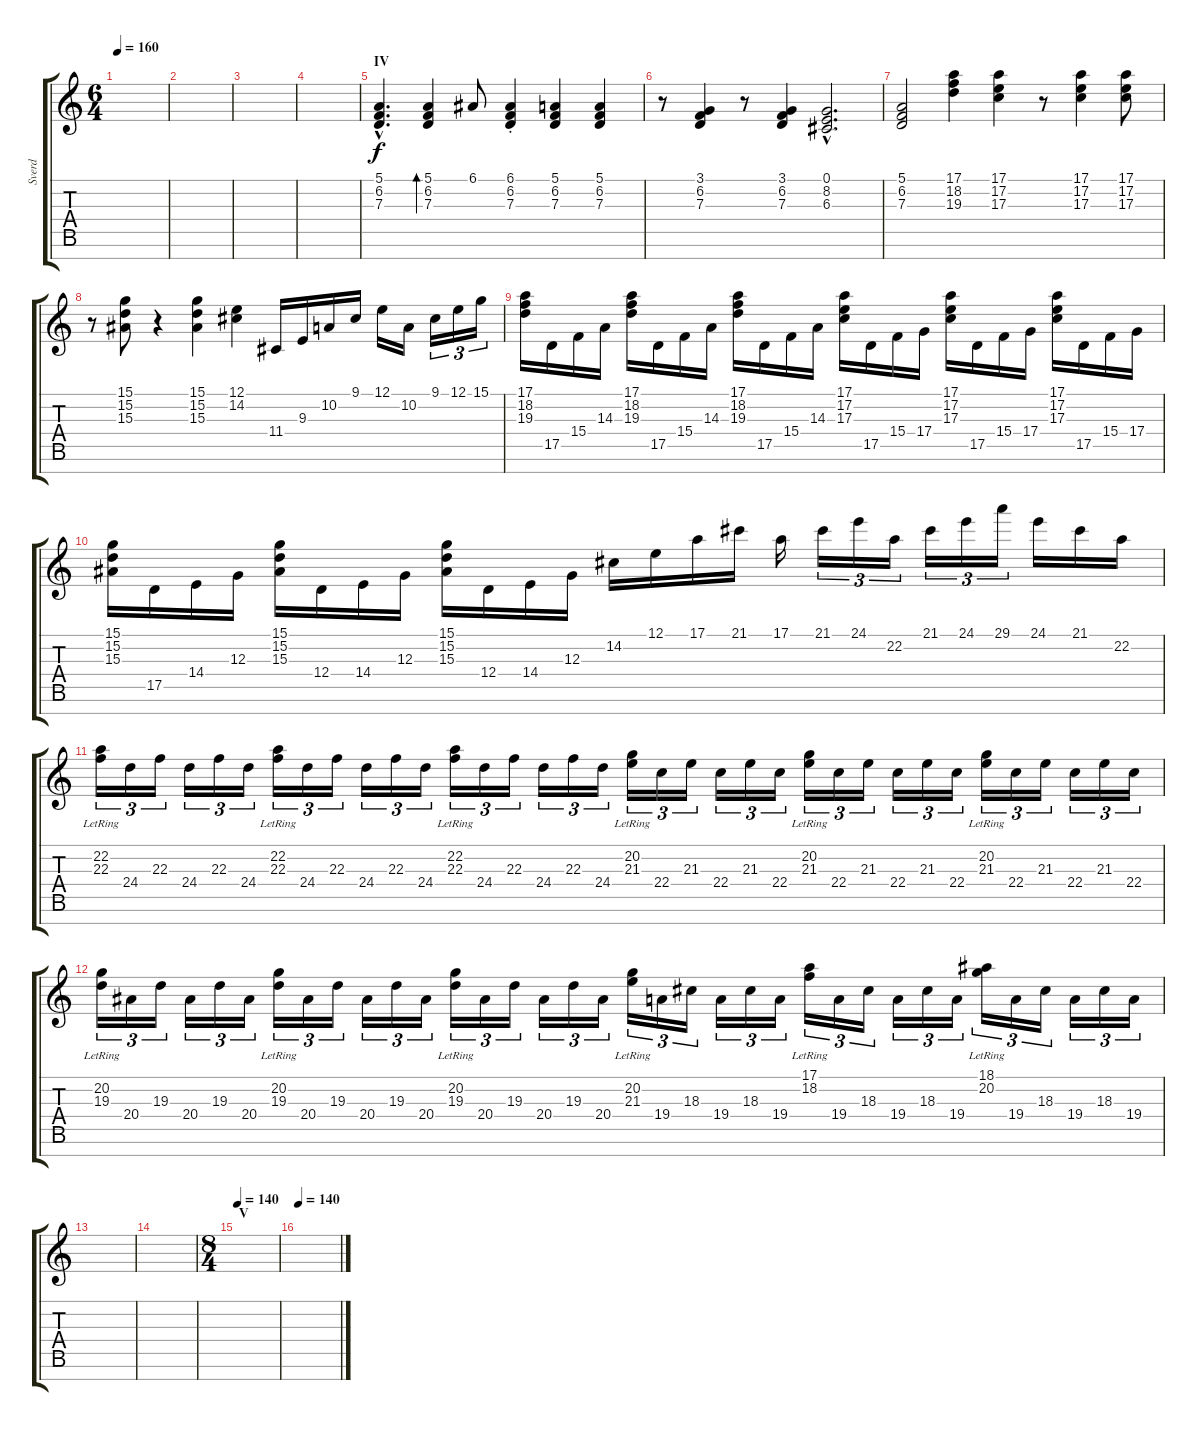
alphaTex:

\track ("Sverd" "Sverd") {instrument electricgrandpiano}
\staff {score tabs}
\tuning (E4 B3 G3 D3 A2 E2 B1) {hide}
\ts (6 4)
\tempo 160
\clef g2
\ks c
|
|
|
|
\section ("" "IV")
(5.1{hac} 6.2{hac} 7.3{hac}).4{d} (5.1 6.2 7.3).4{bd 480} 6.1.8 (6.1{st} 6.2{st} 7.3{st}).4 (5.1 6.2 7.3).4 (5.1 6.2 7.3).4 |
r.8 (3.1 6.2 7.3).4 r.8 (3.1 6.2 7.3).4 (0.1{hac} 8.2{hac} 6.3{hac}).2{d} |
(5.1 6.2 7.3).2 (17.1 18.2 19.3).4 (17.1 17.2 17.3).4 r.8 (17.1 17.2 17.3).4 (17.1 17.2 17.3).8 |
r.8 (15.1 15.2 15.3).8 r.4 (15.1 15.2 15.3).4 (12.1 14.2).4 11.4.16 9.3.16 10.2.16 9.1.16 12.1.16 10.2.16 9.1.16{tu (3 2)} 12.1.16{tu (3 2)} 15.1.16{tu (3 2)} |
(17.1 18.2 19.3).16 17.5.16 15.4.16 14.3.16 (17.1 18.2 19.3).16 17.5.16 15.4.16 14.3.16 (17.1 18.2 19.3).16 17.5.16 15.4.16 14.3.16 (17.1 17.2 17.3).16 17.5.16 15.4.16 17.4.16 (17.1 17.2 17.3).16 17.5.16 15.4.16 17.4.16 (17.1 17.2 17.3).16 17.5.16 15.4.16 17.4.16 |
(15.1 15.2 15.3).16 17.5.16 14.4.16 12.3.16 (15.1 15.2 15.3).16 12.4.16 14.4.16 12.3.16 (15.1 15.2 15.3).16 12.4.16 14.4.16 12.3.16 14.2.16 12.1.16 17.1.16 21.1.16 17.1.16 21.1.16{tu (3 2)} 24.1.16{tu (3 2)} 22.2.16{tu (3 2)} 21.1.16{tu (3 2)} 24.1.16{tu (3 2)} 29.1.16{tu (3 2)} 24.1.16 21.1.16 22.2.16 |
(22.2{lr} 22.3{lr}).16{tu (3 2)} 24.4.16{tu (3 2)} 22.3.16{tu (3 2)} 24.4.16{tu (3 2)} 22.3.16{tu (3 2)} 24.4.16{tu (3 2)} (22.2{lr} 22.3{lr}).16{tu (3 2)} 24.4.16{tu (3 2)} 22.3.16{tu (3 2)} 24.4.16{tu (3 2)} 22.3.16{tu (3 2)} 24.4.16{tu (3 2)} (22.2{lr} 22.3{lr}).16{tu (3 2)} 24.4.16{tu (3 2)} 22.3.16{tu (3 2)} 24.4.16{tu (3 2)} 22.3.16{tu (3 2)} 24.4.16{tu (3 2)} (20.2{lr} 21.3{lr}).16{tu (3 2)} 22.4.16{tu (3 2)} 21.3.16{tu (3 2)} 22.4.16{tu (3 2)} 21.3.16{tu (3 2)} 22.4.16{tu (3 2)} (20.2{lr} 21.3{lr}).16{tu (3 2)} 22.4.16{tu (3 2)} 21.3.16{tu (3 2)} 22.4.16{tu (3 2)} 21.3.16{tu (3 2)} 22.4.16{tu (3 2)} (20.2{lr} 21.3{lr}).16{tu (3 2)} 22.4.16{tu (3 2)} 21.3.16{tu (3 2)} 22.4.16{tu (3 2)} 21.3.16{tu (3 2)} 22.4.16{tu (3 2)} |
(20.2{lr} 19.3{lr}).16{tu (3 2)} 20.4.16{tu (3 2)} 19.3.16{tu (3 2)} 20.4.16{tu (3 2)} 19.3.16{tu (3 2)} 20.4.16{tu (3 2)} (20.2{lr} 19.3{lr}).16{tu (3 2)} 20.4.16{tu (3 2)} 19.3.16{tu (3 2)} 20.4.16{tu (3 2)} 19.3.16{tu (3 2)} 20.4.16{tu (3 2)} (20.2{lr} 19.3{lr}).16{tu (3 2)} 20.4.16{tu (3 2)} 19.3.16{tu (3 2)} 20.4.16{tu (3 2)} 19.3.16{tu (3 2)} 20.4.16{tu (3 2)} (20.2{lr} 21.3{lr}).16{tu (3 2)} 19.4.16{tu (3 2)} 18.3.16{tu (3 2)} 19.4.16{tu (3 2)} 18.3.16{tu (3 2)} 19.4.16{tu (3 2)} (17.1{lr} 18.2{lr}).16{tu (3 2)} 19.4.16{tu (3 2)} 18.3.16{tu (3 2)} 19.4.16{tu (3 2)} 18.3.16{tu (3 2)} 19.4.16{tu (3 2)} (18.1{lr} 20.2{lr}).16{tu (3 2)} 19.4.16{tu (3 2)} 18.3.16{tu (3 2)} 19.4.16{tu (3 2)} 18.3.16{tu (3 2)} 19.4.16{tu (3 2)} |
|
|
\ts (8 4)
\section ("" "V")
\tempo 140
|
\tempo 140
